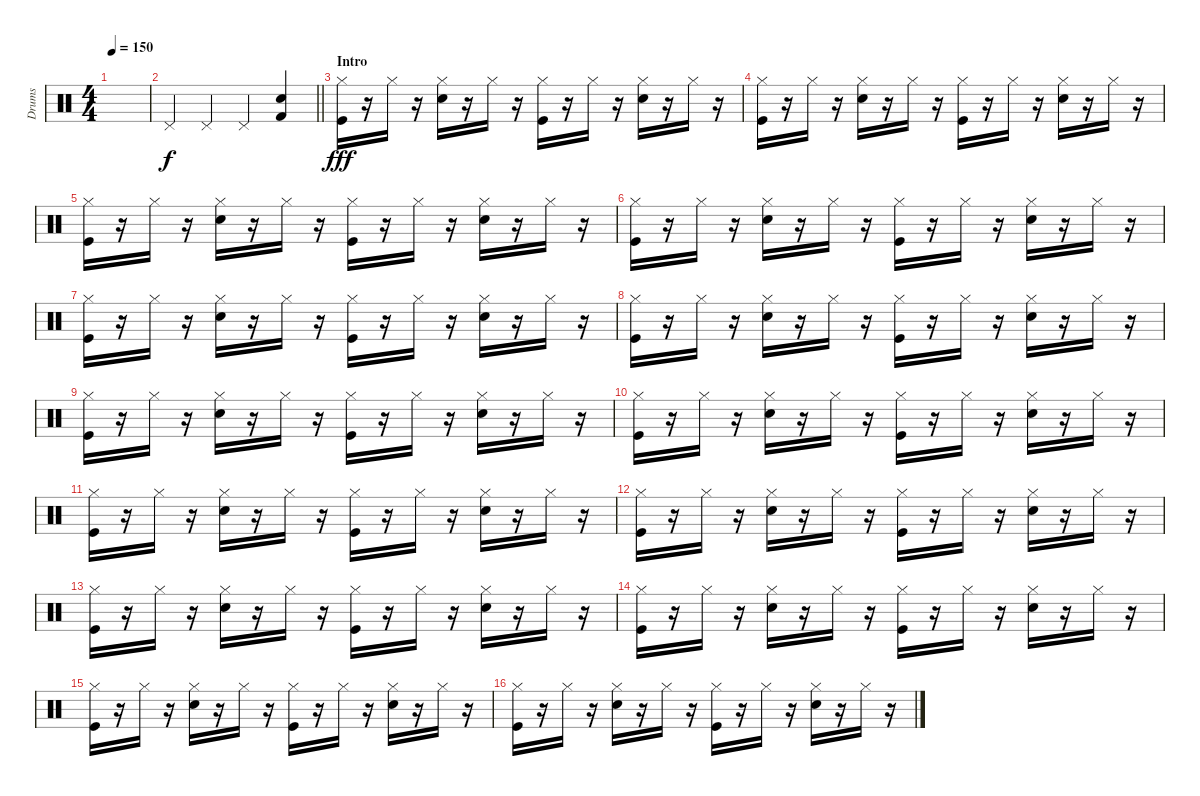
\track ("Drums" "Drums") {instrument percussion}
\staff {score}
\articulation defaults
\ts (4 4)
\tempo 150
\clef neutral
\ks c
|
\barLineRight lightlight "Pedal Hi-Hat (hit)".4 "Pedal Hi-Hat (hit)".4 "Pedal Hi-Hat (hit)".4
("Electric Snare (hit)" "Kick (hit) 2").4 |
\section ("" "Intro")
("Kick (hit)" "Hi-Hat (closed)").16{dy fff} r.16 "Hi-Hat (closed)".16 r.16 ("Snare (hit) 2" "Hi-Hat (closed)").16 r.16 "Hi-Hat (closed)".16 r.16 ("Kick (hit)" "Hi-Hat (closed)").16 r.16 "Hi-Hat (closed)".16 r.16 ("Snare (hit) 2" "Hi-Hat (closed)").16 r.16 "Hi-Hat (closed)".16 r.16 |
("Hi-Hat (closed)" "Kick (hit)").16 r.16 "Hi-Hat (closed)".16 r.16 ("Hi-Hat (closed)" "Snare (hit) 2").16 r.16 "Hi-Hat (closed)".16 r.16 ("Hi-Hat (closed)" "Kick (hit)").16 r.16 "Hi-Hat (closed)".16 r.16 ("Hi-Hat (closed)" "Snare (hit) 2").16 r.16 "Hi-Hat (closed)".16 r.16 |
("Kick (hit)" "Hi-Hat (closed)").16 r.16 "Hi-Hat (closed)".16 r.16 ("Snare (hit) 2" "Hi-Hat (closed)").16 r.16 "Hi-Hat (closed)".16 r.16 ("Kick (hit)" "Hi-Hat (closed)").16 r.16 "Hi-Hat (closed)".16 r.16 ("Snare (hit) 2" "Hi-Hat (closed)").16 r.16 "Hi-Hat (closed)".16 r.16 |
("Hi-Hat (closed)" "Kick (hit)").16 r.16 "Hi-Hat (closed)".16 r.16 ("Hi-Hat (closed)" "Snare (hit) 2").16 r.16 "Hi-Hat (closed)".16 r.16 ("Hi-Hat (closed)" "Kick (hit)").16 r.16 "Hi-Hat (closed)".16 r.16 ("Hi-Hat (closed)" "Snare (hit) 2").16 r.16 "Hi-Hat (closed)".16 r.16 |
("Kick (hit)" "Hi-Hat (closed)").16 r.16 "Hi-Hat (closed)".16 r.16 ("Snare (hit) 2" "Hi-Hat (closed)").16 r.16 "Hi-Hat (closed)".16 r.16 ("Kick (hit)" "Hi-Hat (closed)").16 r.16 "Hi-Hat (closed)".16 r.16 ("Snare (hit) 2" "Hi-Hat (closed)").16 r.16 "Hi-Hat (closed)".16 r.16 |
("Hi-Hat (closed)" "Kick (hit)").16 r.16 "Hi-Hat (closed)".16 r.16 ("Hi-Hat (closed)" "Snare (hit) 2").16 r.16 "Hi-Hat (closed)".16 r.16 ("Hi-Hat (closed)" "Kick (hit)").16 r.16 "Hi-Hat (closed)".16 r.16 ("Hi-Hat (closed)" "Snare (hit) 2").16 r.16 "Hi-Hat (closed)".16 r.16 |
("Kick (hit)" "Hi-Hat (closed)").16 r.16 "Hi-Hat (closed)".16 r.16 ("Snare (hit) 2" "Hi-Hat (closed)").16 r.16 "Hi-Hat (closed)".16 r.16 ("Kick (hit)" "Hi-Hat (closed)").16 r.16 "Hi-Hat (closed)".16 r.16 ("Snare (hit) 2" "Hi-Hat (closed)").16 r.16 "Hi-Hat (closed)".16 r.16 |
("Hi-Hat (closed)" "Kick (hit)").16 r.16 "Hi-Hat (closed)".16 r.16 ("Hi-Hat (closed)" "Snare (hit) 2").16 r.16 "Hi-Hat (closed)".16 r.16 ("Hi-Hat (closed)" "Kick (hit)").16 r.16 "Hi-Hat (closed)".16 r.16 ("Hi-Hat (closed)" "Snare (hit) 2").16 r.16 "Hi-Hat (closed)".16 r.16 |
("Kick (hit)" "Hi-Hat (closed)").16 r.16 "Hi-Hat (closed)".16 r.16 ("Snare (hit) 2" "Hi-Hat (closed)").16 r.16 "Hi-Hat (closed)".16 r.16 ("Kick (hit)" "Hi-Hat (closed)").16 r.16 "Hi-Hat (closed)".16 r.16 ("Snare (hit) 2" "Hi-Hat (closed)").16 r.16 "Hi-Hat (closed)".16 r.16 |
("Hi-Hat (closed)" "Kick (hit)").16 r.16 "Hi-Hat (closed)".16 r.16 ("Hi-Hat (closed)" "Snare (hit) 2").16 r.16 "Hi-Hat (closed)".16 r.16 ("Hi-Hat (closed)" "Kick (hit)").16 r.16 "Hi-Hat (closed)".16 r.16 ("Hi-Hat (closed)" "Snare (hit) 2").16 r.16 "Hi-Hat (closed)".16 r.16 |
("Kick (hit)" "Hi-Hat (closed)").16 r.16 "Hi-Hat (closed)".16 r.16 ("Snare (hit) 2" "Hi-Hat (closed)").16 r.16 "Hi-Hat (closed)".16 r.16 ("Kick (hit)" "Hi-Hat (closed)").16 r.16 "Hi-Hat (closed)".16 r.16 ("Snare (hit) 2" "Hi-Hat (closed)").16 r.16 "Hi-Hat (closed)".16 r.16 |
("Hi-Hat (closed)" "Kick (hit)").16 r.16 "Hi-Hat (closed)".16 r.16 ("Hi-Hat (closed)" "Snare (hit) 2").16 r.16 "Hi-Hat (closed)".16 r.16 ("Hi-Hat (closed)" "Kick (hit)").16 r.16 "Hi-Hat (closed)".16 r.16 ("Hi-Hat (closed)" "Snare (hit) 2").16 r.16 "Hi-Hat (closed)".16 r.16 |
("Kick (hit)" "Hi-Hat (closed)").16 r.16 "Hi-Hat (closed)".16 r.16 ("Snare (hit) 2" "Hi-Hat (closed)").16 r.16 "Hi-Hat (closed)".16 r.16 ("Kick (hit)" "Hi-Hat (closed)").16 r.16 "Hi-Hat (closed)".16 r.16 ("Snare (hit) 2" "Hi-Hat (closed)").16 r.16 "Hi-Hat (closed)".16 r.16 |
("Hi-Hat (closed)" "Kick (hit)").16 r.16 "Hi-Hat (closed)".16 r.16 ("Hi-Hat (closed)" "Snare (hit) 2").16 r.16 "Hi-Hat (closed)".16 r.16 ("Hi-Hat (closed)" "Kick (hit)").16 r.16 "Hi-Hat (closed)".16 r.16 ("Hi-Hat (closed)" "Snare (hit) 2").16 r.16 "Hi-Hat (closed)".16 r.16
